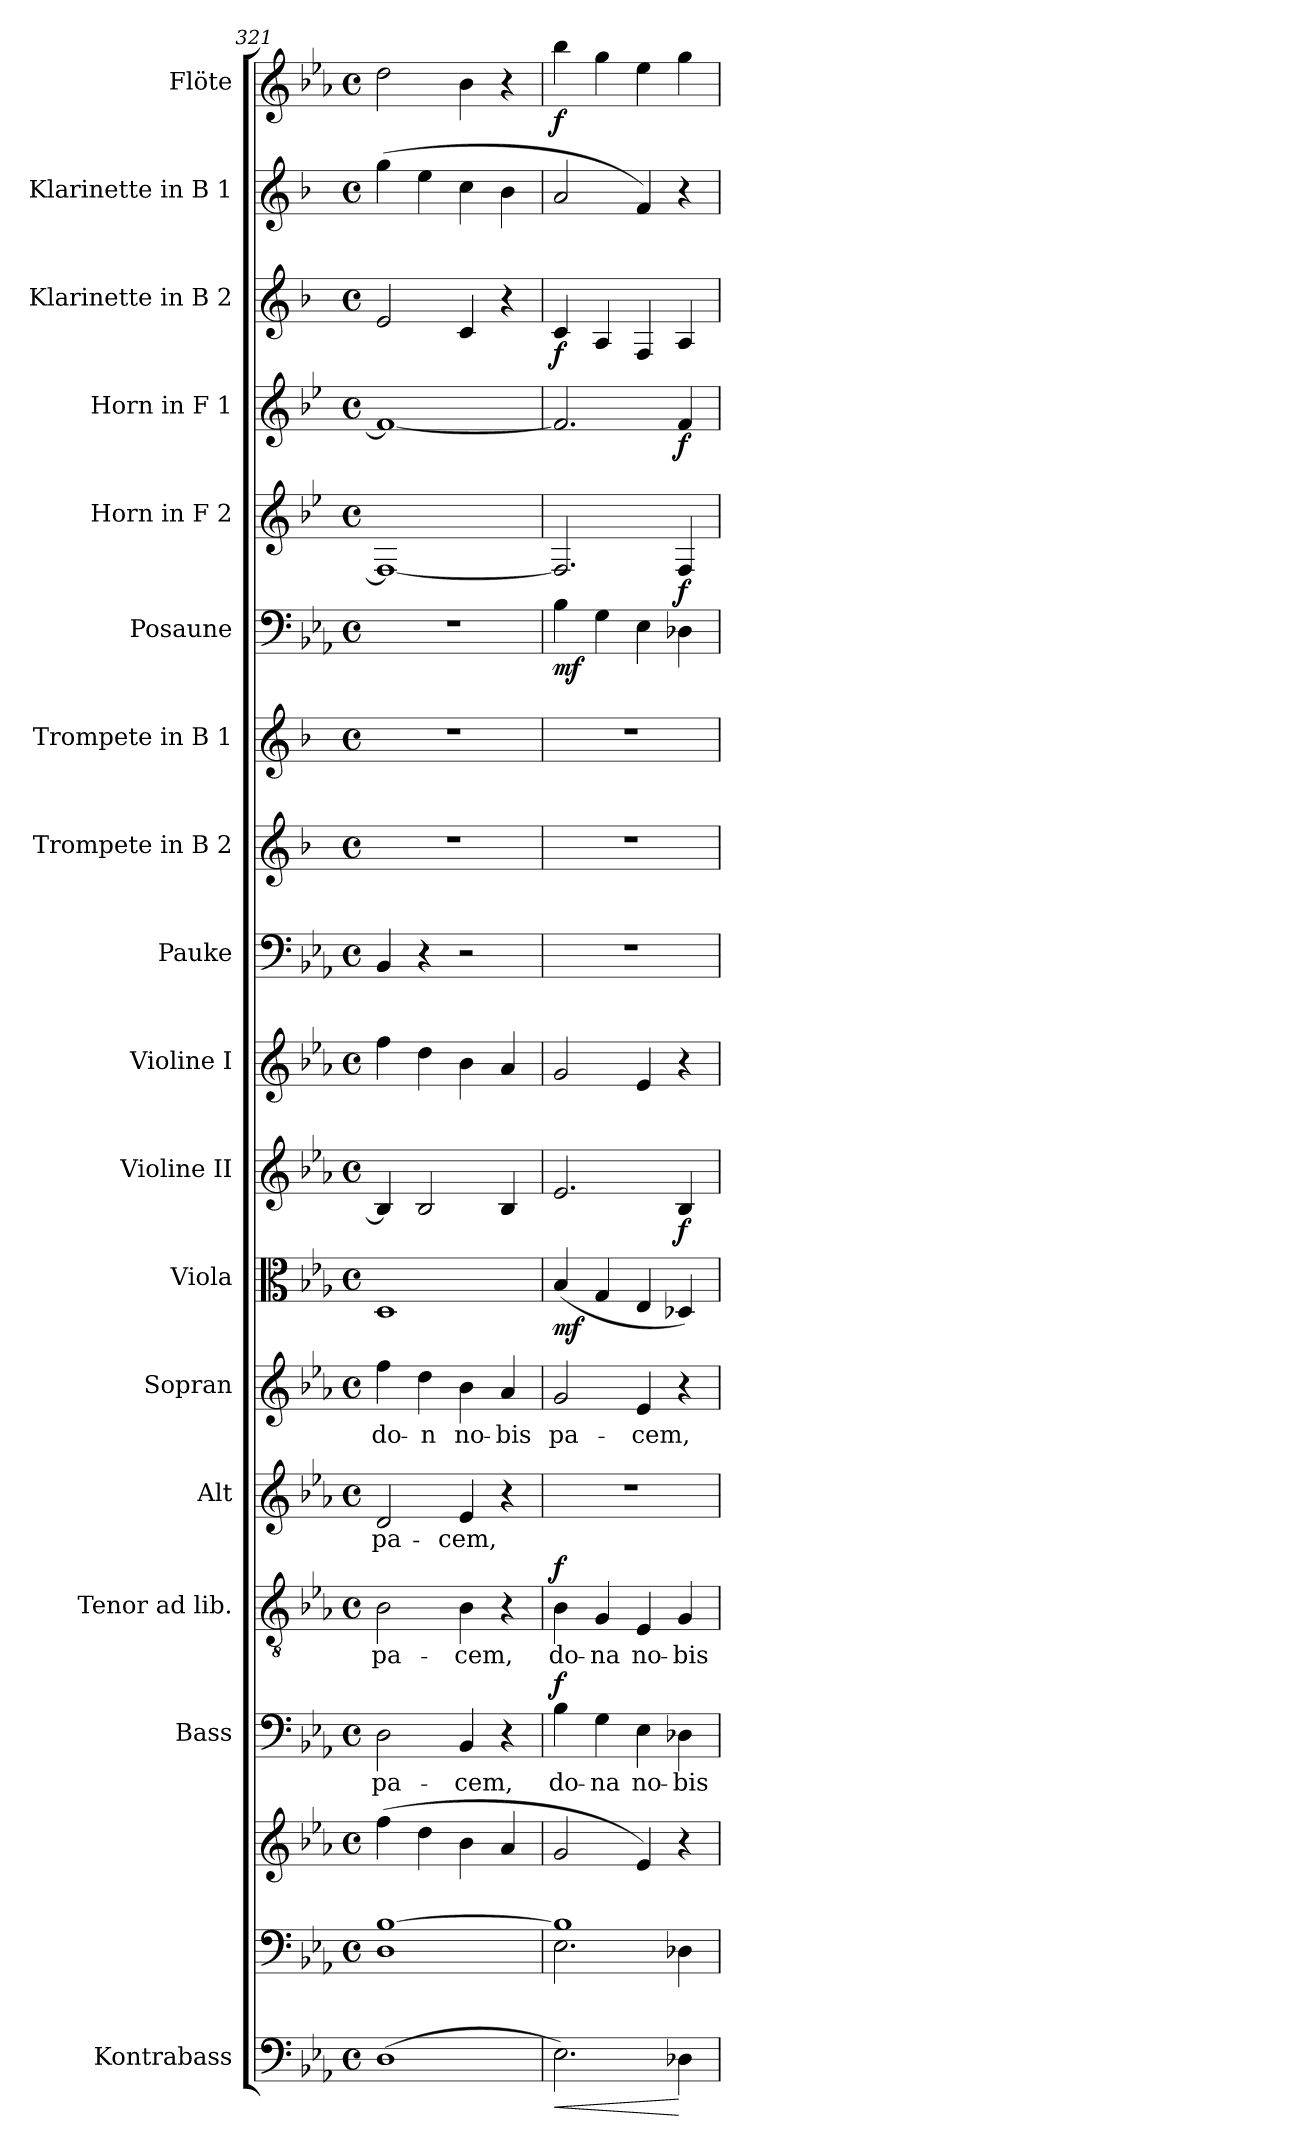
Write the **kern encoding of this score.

**kern	**dynam	**kern	**kern	**kern	**text	**dynam	**kern	**text	**dynam	**kern	**text	**kern	**text	**kern	**dynam	**kern	**dynam	**kern	**kern	**kern	**kern	**kern	**dynam	**kern	**dynam	**kern	**dynam	**kern	**dynam	**kern	**kern	**dynam
*part18	*part18	*part17	*part17	*part16	*part16	*part16	*part15	*part15	*part15	*part14	*part14	*part13	*part13	*part12	*part12	*part11	*part11	*part10	*part9	*part8	*part7	*part6	*part6	*part5	*part5	*part4	*part4	*part3	*part3	*part2	*part1	*part1
*staff19	*staff19	*staff18	*staff17	*staff16	*staff16	*staff16	*staff15	*staff15	*staff15	*staff14	*staff14	*staff13	*staff13	*staff12	*staff12	*staff11	*staff11	*staff10	*staff9	*staff8	*staff7	*staff6	*staff6	*staff5	*staff5	*staff4	*staff4	*staff3	*staff3	*staff2	*staff1	*staff1
*I"Kontrabass	*	*	*	*I"Bass	*	*	*I"Tenor ad lib.	*	*	*I"Alt	*	*I"Sopran	*	*I"Viola	*	*I"Violine II	*	*I"Violine I	*I"Pauke	*I"Trompete in B 2	*I"Trompete in B 1	*I"Posaune	*	*I"Horn in F 2	*	*I"Horn in F 1	*	*I"Klarinette in B 2	*	*I"Klarinette in B 1	*I"Flöte	*
*I'Kb.	*	*	*	*I'B	*	*	*I'T	*	*	*I'A	*	*I'S	*	*I'Vla.	*	*I'Vl. II	*	*I'Vl. I	*I'Pk.	*	*	*I'Pos.	*	*I'Hrn. 2	*	*I'Hrn. 1	*	*	*	*	*I'Fl.	*
*clefF4	*	*clefF4	*clefG2	*clefF4	*	*	*clefGv2	*	*	*clefG2	*	*clefG2	*	*clefC3	*	*clefG2	*	*clefG2	*clefF4	*clefG2	*clefG2	*clefF4	*	*clefG2	*	*clefG2	*	*clefG2	*	*clefG2	*clefG2	*
*ITrd7c12	*	*	*	*	*	*	*	*	*	*	*	*	*	*	*	*	*	*	*	*ITrd1c2	*ITrd1c2	*	*	*ITrd4c7	*	*ITrd4c7	*	*ITrd1c2	*	*ITrd1c2	*	*
*k[b-e-a-]	*	*k[b-e-a-]	*k[b-e-a-]	*k[b-e-a-]	*	*	*k[b-e-a-]	*	*	*k[b-e-a-]	*	*k[b-e-a-]	*	*k[b-e-a-]	*	*k[b-e-a-]	*	*k[b-e-a-]	*k[b-e-a-]	*k[b-e-a-]	*k[b-e-a-]	*k[b-e-a-]	*	*k[b-e-a-]	*	*k[b-e-a-]	*	*k[b-e-a-]	*	*k[b-e-a-]	*k[b-e-a-]	*
*E-:	*	*E-:	*E-:	*E-:	*	*	*E-:	*	*	*E-:	*	*E-:	*	*E-:	*	*E-:	*	*E-:	*E-:	*E-:	*E-:	*E-:	*	*E-:	*	*E-:	*	*E-:	*	*E-:	*E-:	*
*M4/4	*	*M4/4	*M4/4	*M4/4	*	*	*M4/4	*	*	*M4/4	*	*M4/4	*	*M4/4	*	*M4/4	*	*M4/4	*M4/4	*M4/4	*M4/4	*M4/4	*	*M4/4	*	*M4/4	*	*M4/4	*	*M4/4	*M4/4	*
*met(c)	*	*met(c)	*met(c)	*met(c)	*	*	*met(c)	*	*	*met(c)	*	*met(c)	*	*met(c)	*	*met(c)	*	*met(c)	*met(c)	*met(c)	*met(c)	*met(c)	*	*met(c)	*	*met(c)	*	*met(c)	*	*met(c)	*met(c)	*
=321	=321	=321	=321	=321	=321	=321	=321	=321	=321	=321	=321	=321	=321	=321	=321	=321	=321	=321	=321	=321	=321	=321	=321	=321	=321	=321	=321	=321	=321	=321	=321	=321
*	*	*^	*	*	*	*	*	*	*	*	*	*	*	*	*	*	*	*	*	*	*	*	*	*	*	*	*	*	*	*	*	*
!	!	!	!	!	!	!LO:LY:b	!	!	!LO:LY:b	!	!	!LO:LY:b	!	!LO:LY:b	!	!	!	!	!	!	!	!	!	!	!	!	!	!	!	!	!	!	!
(>1DD	.	[>1B-	1D	(>4ff\	2D\	pa-	.	2B-\	pa-	.	2d/	pa-	4ff\	do-	1D	.	4B-/]	.	4ff\	4BB-/	1r	1r	1r	.	1BB-_	.	1B-_	.	2d/	.	(>4ff\	2dd\	.
!	!	!	!	!	!	!	!	!	!	!	!	!	!	!LO:LY:b	!	!	!	!	!	!	!	!	!	!	!	!	!	!	!	!	!	!	!
.	.	.	.	4dd\	.	.	.	.	.	.	.	.	4dd\	-n	.	.	2B-/	.	4dd\	4r	.	.	.	.	.	.	.	.	.	.	4dd\	.	.
!	!	!	!	!	!	!LO:LY:b	!	!	!LO:LY:b	!	!	!LO:LY:b	!	!LO:LY:b	!	!	!	!	!	!	!	!	!	!	!	!	!	!	!	!	!	!	!
.	.	.	.	4b-\	4BB-/	-cem,	.	4B-\	-cem,	.	4e-/	-cem,	4b-\	no-	.	.	.	.	4b-\	2r	.	.	.	.	.	.	.	.	4B-/	.	4b-\	4b-\	.
!	!	!	!	!	!	!	!	!	!	!	!	!	!	!LO:LY:b	!	!	!	!	!	!	!	!	!	!	!	!	!	!	!	!	!	!	!
.	.	.	.	4a-/	4r	.	.	4r	.	.	4r	.	4a-/	-bis	.	.	4B-/	.	4a-/	.	.	.	.	.	.	.	.	.	4r	.	4a-\	4r	.
=322	=322	=322	=322	=322	=322	=322	=322	=322	=322	=322	=322	=322	=322	=322	=322	=322	=322	=322	=322	=322	=322	=322	=322	=322	=322	=322	=322	=322	=322	=322	=322	=322	=322
!	!LO:HP:b	!	!	!	!	!LO:LY:b	!LO:DY:a	!	!LO:LY:b	!LO:DY:a	!	!	!	!LO:LY:b	!	!LO:DY:b	!	!	!	!	!	!	!	!LO:DY:b	!	!	!	!	!	!LO:DY:b	!	!	!LO:DY:b
2.EE-\)	<	1B-]	2.E-\	2g/	4B-\	do-	f	4B-\	do-	f	1r	.	2g/	pa-	(<4B-/	mf	2.e-/	.	2g/	1r	1r	1r	4B-\	mf	2.BB-/]	.	2.B-/]	.	4B-/	f	2g/	4bb-\	f
!	!	!	!	!	!	!LO:LY:b	!	!	!LO:LY:b	!	!	!	!	!	!	!	!	!	!	!	!	!	!	!	!	!	!	!	!	!	!	!	!
.	.	.	.	.	4G\	-na	.	4G/	-na	.	.	.	.	.	4G/	.	.	.	.	.	.	.	4G\	.	.	.	.	.	4G/	.	.	4gg\	.
!	!	!	!	!	!	!LO:LY:b	!	!	!LO:LY:b	!	!	!	!	!LO:LY:b	!	!	!	!	!	!	!	!	!	!	!	!	!	!	!	!	!	!	!
.	.	.	.	4e-/)	4E-\	no-	.	4E-/	no-	.	.	.	4e-/	-cem,	4E-/	.	.	.	4e-/	.	.	.	4E-\	.	.	.	.	.	4E-/	.	4e-/)	4ee-\	.
!	!	!	!	!	!	!LO:LY:b	!	!	!LO:LY:b	!	!	!	!	!	!	!	!	!LO:DY:b	!	!	!	!	!	!	!	!LO:DY:b	!	!LO:DY:b	!	!	!	!	!
4DD-X\	[	.	4D-X\	4r	4D-X\	-bis	.	4G/	-bis	.	.	.	4r	.	4D-X/)	.	4B-/	f	4r	.	.	.	4D-X\	.	4BB-/	f	4B-/	f	4G/	.	4r	4gg\	.
*	*	*v	*v	*	*	*	*	*	*	*	*	*	*	*	*	*	*	*	*	*	*	*	*	*	*	*	*	*	*	*	*	*	*
=	=	=	=	=	=	=	=	=	=	=	=	=	=	=	=	=	=	=	=	=	=	=	=	=	=	=	=	=	=	=	=	=
*-	*-	*-	*-	*-	*-	*-	*-	*-	*-	*-	*-	*-	*-	*-	*-	*-	*-	*-	*-	*-	*-	*-	*-	*-	*-	*-	*-	*-	*-	*-	*-	*-
